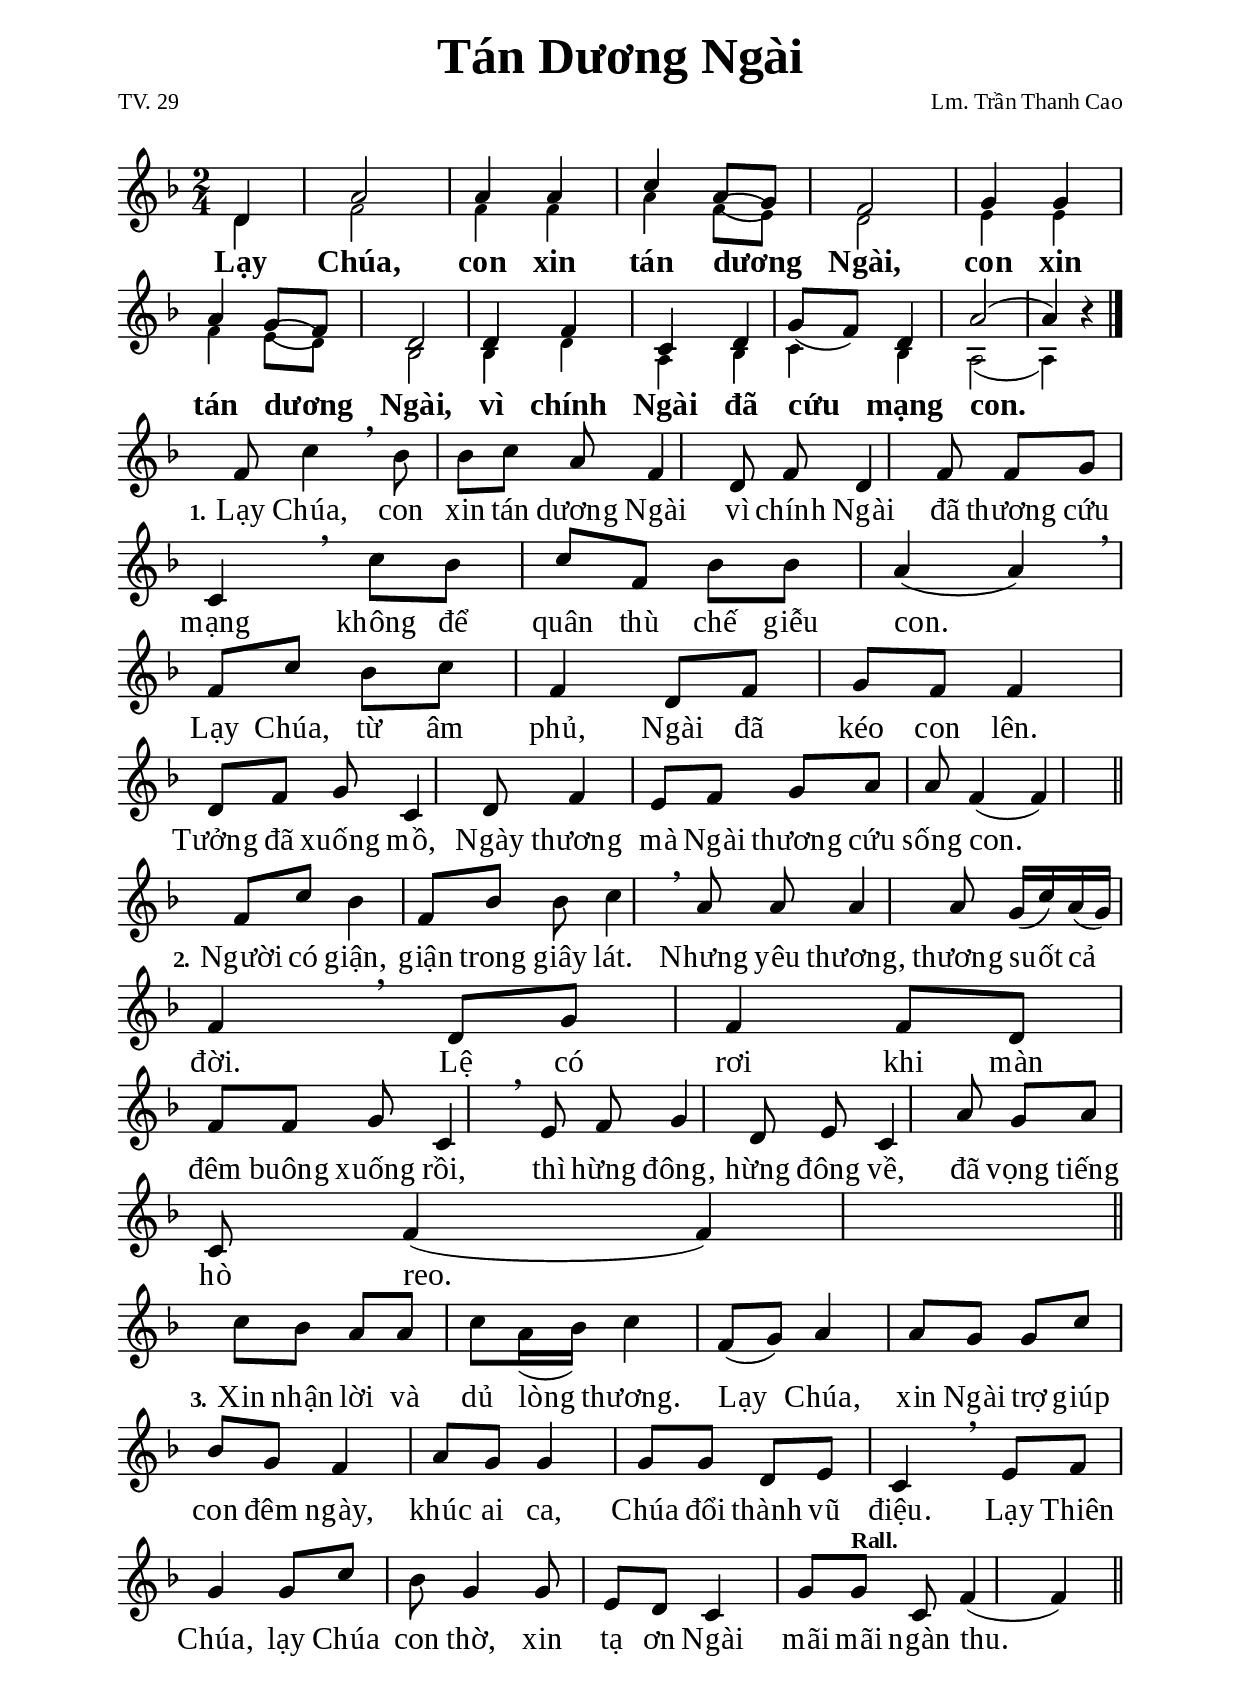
% Cài đặt chung
\version "2.20.0"
\include "english.ly"

\header {
  title = \markup { \fontsize #3 "Tán Dương Ngài" }
  poet = "TV. 29"
  composer = "Lm. Trần Thanh Cao"
  arranger = " "
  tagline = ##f
}

\paper {
  #(set-paper-size "a4")
  top-margin = 10\mm
  bottom-margin = 10\mm
  left-margin = 20\mm
  right-margin = 20\mm
  indent = #0
  #(define fonts
    (make-pango-font-tree
      "Liberation Serif"
      "Liberation Serif"
      "Liberation Serif"
      (/ 20 20)))
  page-count = #1
}

% Nhạc điệp khúc
nhacDiepKhucSop= \relative c' {
  \partial 4 d4 |
  a'2 |
  a4 a |
  c a8 _(g) |
  f2 |
  g4 g |
  a g8 _(f) |
  d2 |
  d4 f |
  c d |
  g8 _(f) d4 |
  a'2 ( |
  a4) r \bar "|."
}

nhacDiepKhucBass= \relative c' {
  \partial 4 d4 |
  f2 |
  f4 f |
  a f8 ^(e) |
  d2 |
  e4 e |
  f e8 ^(d) |
  bf2 |
  bf4 d |
  a bf |
  c bf |
  a2 ( |
  a4) r
}

% Nhạc phiên khúc
nhacPhienKhucMot = \relative c' {
  f8 c'4 \breathe
  bf8 bf c a f4 d8 f d4 f8 f g c,4 \breathe
  c'8 bf c f, bf bf a4 (a) \breathe
  f8 c' bf c f,4 d8 f g f f4 d8 f g c,4
  d8 f4 e8 f g a a f4 (f) \bar "||"
}

nhacPhienKhucHai = \relative c' {
  f8 c' bf4 f8 bf bf c4 \breathe
  a8 a a4 a8 g16 _(c) a (g) f4 \breathe
  d8 g f4 f8 d f f g c,4 \breathe
  e8 f g4 d8 e c4 a'8 g a c, f4 (f) \bar "||"
}

nhacPhienKhucBa = \relative c'' {
  c8 bf a a c a16 _(bf) c4 f,8 (g) a4 a8 g g c bf g f4
  a8 g g4 g8 g d e c4 \breathe
  e8 f g4 g8 c bf g4 g8 e d c4
  g'8
  \tempo "Rall." g c, f4 (f) \bar "||"
}

% Lời điệp khúc
loiDiepKhuc = \lyricmode {
  Lạy Chúa, con xin tán dương Ngài,
  con xin tán dương Ngài,
  vì chính Ngài đã cứu mạng con.
}

% Lời phiên khúc
loiPhienKhucMot = \lyricmode {
  \set stanza = #"1."
  Lạy Chúa, con xin tán dương Ngài
  vì chính Ngài đã thương cứu mạng
  không để quân thù chế giễu con.
  Lạy Chúa, từ âm phủ, Ngài đã kéo con lên.
  Tưởng đã xuống mồ,
  Ngày thương mà Ngài thương cứu sống con.
}

loiPhienKhucHai = \lyricmode {
  \set stanza = #"2."
  Người có giận, giận trong giây lát.
  Nhưng yêu thương, thương suốt cả đời.
  Lệ có rơi khi màn đêm buông xuống rồi,
  thì hừng đông, hừng đông về, đã vọng tiếng hò reo.
}

loiPhienKhucBa = \lyricmode {
  \set stanza = #"3."
  Xin nhận lời và dủ lòng thương.
  Lạy Chúa, xin Ngài trợ giúp con đêm ngày,
  khúc ai ca, Chúa đổi thành vũ điệu.
  Lạy Thiên Chúa, lạy Chúa con thờ,
  xin tạ ơn Ngài mãi mãi ngàn thu.
}


% Dàn trang
\score {
  \new ChoirStaff <<
    \new Staff = diepKhuc \with {
        \consists "Merge_rests_engraver"
        \magnifyStaff #(magstep +1)
      }
      <<
      \new Voice = beSop {
        \voiceOne \key f \major \time 2/4 \nhacDiepKhucSop
      }
      \new Voice = beBas {
        \override NoteHead.font-size = #-2
        \voiceTwo \key f \major \time 2/4 \nhacDiepKhucBass
      }
    >>
    \new Lyrics \lyricsto beSop \loiDiepKhuc
  >>
  \layout {
    \override Lyrics.LyricText.font-series = #'bold
    \override Lyrics.LyricText.font-size = #+3
    \override Lyrics.LyricSpace.minimum-distance = #2.5
    \override Score.BarNumber.break-visibility = ##(#f #f #f)
    \override Score.SpacingSpanner.uniform-stretching = ##t
  }
}

\score {
  \new ChoirStaff <<
    \new Staff = phienKhuc \with {
        \magnifyStaff #(magstep +1)
      }
      <<
      \new Voice = beSop {
        \key f \major \time 2/4 \nhacPhienKhucMot
      }
    >>
    \new Lyrics \lyricsto beSop \loiPhienKhucMot
  >>
  \layout {
    \override Staff.TimeSignature.transparent = ##t
    \override Lyrics.LyricText.font-size = #+3
    \override Lyrics.LyricSpace.minimum-distance = #0.5
    \override Score.BarNumber.break-visibility = ##(#f #f #f)
    \override Score.SpacingSpanner.uniform-stretching = ##t
    \set Score.barAlways = ##t
    \set Score.defaultBarType = ""
  } 
}

\score {
  \new ChoirStaff <<
    \new Staff = phienKhuc \with {
        \magnifyStaff #(magstep +1)
      }
      <<
      \new Voice = beSop {
        \key f \major \time 2/4 \nhacPhienKhucHai
      }
    >>
    \new Lyrics \lyricsto beSop \loiPhienKhucHai
  >>
  \layout {
    \override Staff.TimeSignature.transparent = ##t
    \override Lyrics.LyricText.font-size = #+3
    \override Lyrics.LyricSpace.minimum-distance = #0.5
    \override Score.BarNumber.break-visibility = ##(#f #f #f)
    \override Score.SpacingSpanner.uniform-stretching = ##t
    \set Score.barAlways = ##t
    \set Score.defaultBarType = ""
  } 
}

\score {
  \new ChoirStaff <<
    \new Staff = phienKhuc \with {
        \magnifyStaff #(magstep +1)
      }
      <<
      \new Voice = beSop {
        \key f \major \time 2/4 \nhacPhienKhucBa
      }
    >>
    \new Lyrics \lyricsto beSop \loiPhienKhucBa
  >>
  \layout {
    \override Staff.TimeSignature.transparent = ##t
    \override Lyrics.LyricText.font-size = #+3
    \override Lyrics.LyricSpace.minimum-distance = #0.5
    \override Score.BarNumber.break-visibility = ##(#f #f #f)
    \override Score.SpacingSpanner.uniform-stretching = ##t
    \set Score.barAlways = ##t
    \set Score.defaultBarType = ""
  } 
}
